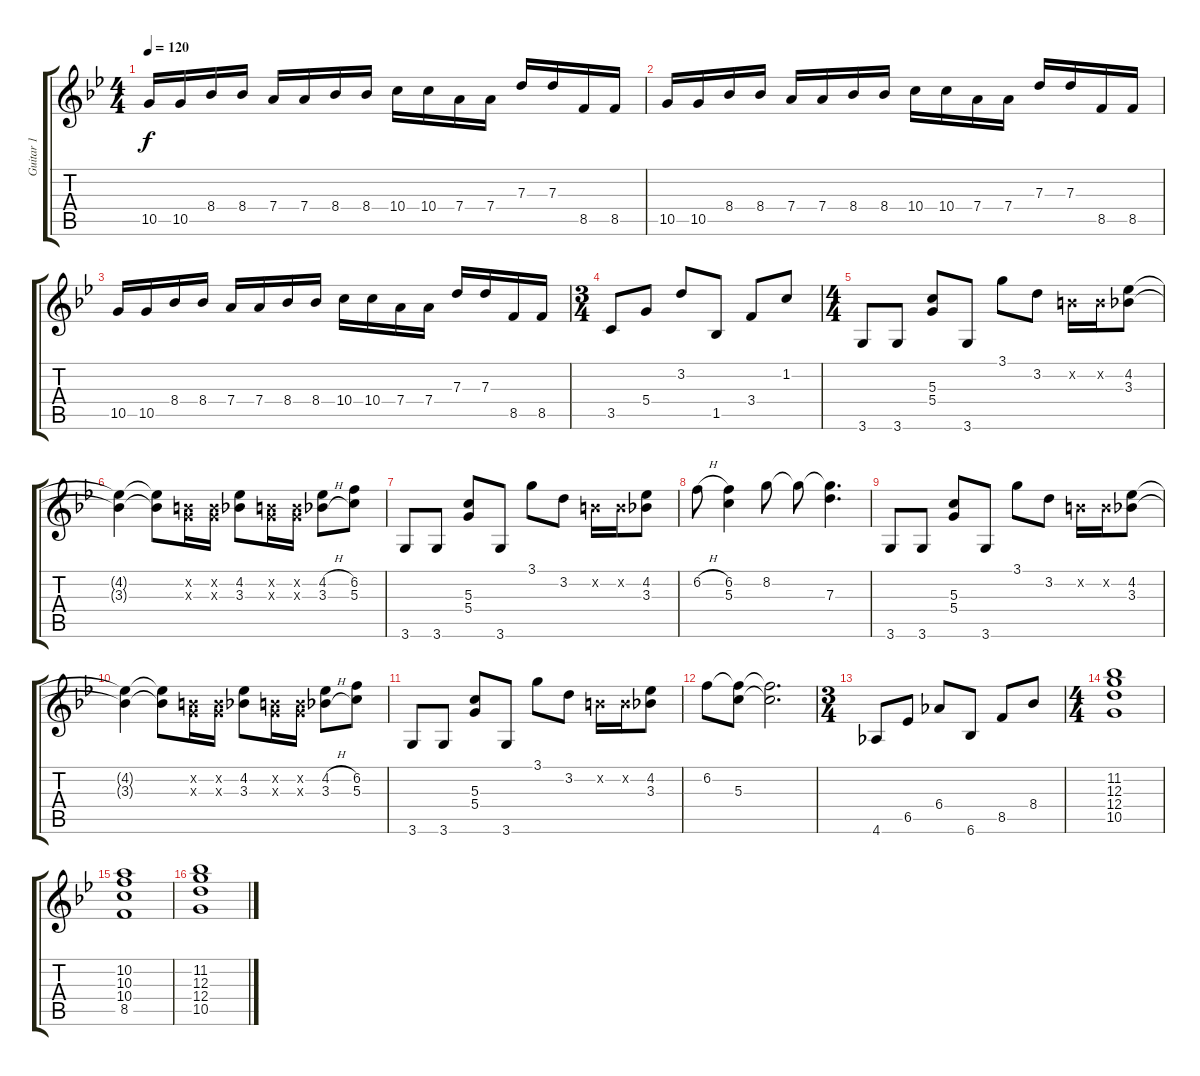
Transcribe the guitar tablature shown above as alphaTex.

\track ("Guitar 1" "Guitar 1") {instrument acousticguitarnylon}
\staff {score tabs}
\tuning (E4 B3 G3 D3 A2 E2) {hide}
\ts (4 4)
\tempo 120
\clef g2
\ks bb
10.5.16{dy f} 10.5.16 8.4.16 8.4.16 7.4.16 7.4.16 8.4.16 8.4.16 10.4.16 10.4.16 7.4.16 7.4.16 7.3.16 7.3.16 8.5.16 8.5.16 |
10.5.16 10.5.16 8.4.16 8.4.16 7.4.16 7.4.16 8.4.16 8.4.16 10.4.16 10.4.16 7.4.16 7.4.16 7.3.16 7.3.16 8.5.16 8.5.16 |
10.5.16 10.5.16 8.4.16 8.4.16 7.4.16 7.4.16 8.4.16 8.4.16 10.4.16 10.4.16 7.4.16 7.4.16 7.3.16 7.3.16 8.5.16 8.5.16 |
\ts (3 4)
3.5.8 5.4.8 3.2.8 1.5.8 3.4.8 1.2.8 |
\ts (4 4)
3.6.8 3.6.8 (5.3 5.4).8 3.6.8 3.1.8 3.2.8 0.2{x}.16 0.2{x}.16 (4.2 3.3).8 |
(4.2{t} 3.3{t}).4 (4.2{t} 3.3{t}).8 (0.2{x} 0.3{x}).16 (0.2{x} 0.3{x}).16 (4.2 3.3).8 (0.2{x} 0.3{x}).16 (0.2{x} 0.3{x}).16 (4.2{h} 3.3{h}).8 (6.2 5.3).8 |
3.6.8 3.6.8 (5.3 5.4).8 3.6.8 3.1.8 3.2.8 0.2{x}.16 0.2{x}.16 (4.2 3.3).8 |
6.2{h}.8 (6.2 5.3).4 8.2.8 8.2{t}.8 (8.2{t} 7.3).4{d} |
3.6.8 3.6.8 (5.3 5.4).8 3.6.8 3.1.8 3.2.8 0.2{x}.16 0.2{x}.16 (4.2 3.3).8 |
(4.2{t} 3.3{t}).4 (4.2{t} 3.3{t}).8 (0.2{x} 0.3{x}).16 (0.2{x} 0.3{x}).16 (4.2 3.3).8 (0.2{x} 0.3{x}).16 (0.2{x} 0.3{x}).16 (4.2{h} 3.3{h}).8 (6.2 5.3).8 |
3.6.8 3.6.8 (5.3 5.4).8 3.6.8 3.1.8 3.2.8 0.2{x}.16 0.2{x}.16 (4.2 3.3).8 |
6.2.8 (6.2{t} 5.3).8 (6.2{t} 5.3{t}).2{d} |
\ts (3 4)
4.6.8 6.5.8 6.4.8 6.6.8 8.5.8 8.4.8 |
\ts (4 4)
(11.2 12.3 12.4 10.5).1{balance 8} |
(10.2 10.3 10.4 8.5).1 |
(11.2 12.3 12.4 10.5).1
